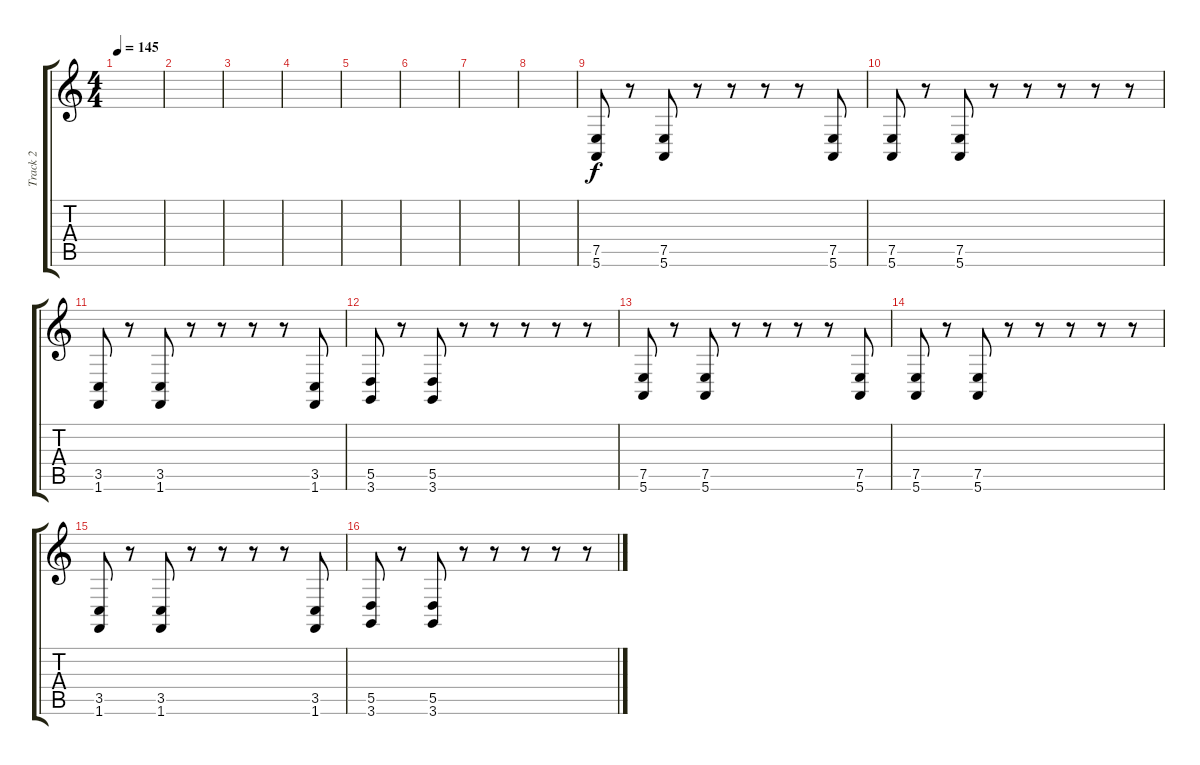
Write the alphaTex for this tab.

\track ("Track 2" "Track 2") {instrument lead2sawtooth}
\staff {score tabs}
\tuning (E4 B3 G3 D3 A2 E2) {hide}
\ts (4 4)
\tempo 145
\clef g2
\ks c
|
|
|
|
|
|
|
|
(7.5 5.6).8 r.8 (7.5 5.6).8 r.8 r.8 r.8 r.8 (7.5 5.6).8 |
(7.5 5.6).8 r.8 (7.5 5.6).8 r.8 r.8 r.8 r.8 r.8 |
(3.5 1.6).8 r.8 (3.5 1.6).8 r.8 r.8 r.8 r.8 (3.5 1.6).8 |
(5.5 3.6).8 r.8 (5.5 3.6).8 r.8 r.8 r.8 r.8 r.8 |
(7.5 5.6).8 r.8 (7.5 5.6).8 r.8 r.8 r.8 r.8 (7.5 5.6).8 |
(7.5 5.6).8 r.8 (7.5 5.6).8 r.8 r.8 r.8 r.8 r.8 |
(3.5 1.6).8 r.8 (3.5 1.6).8 r.8 r.8 r.8 r.8 (3.5 1.6).8 |
(5.5 3.6).8 r.8 (5.5 3.6).8 r.8 r.8 r.8 r.8 r.8
